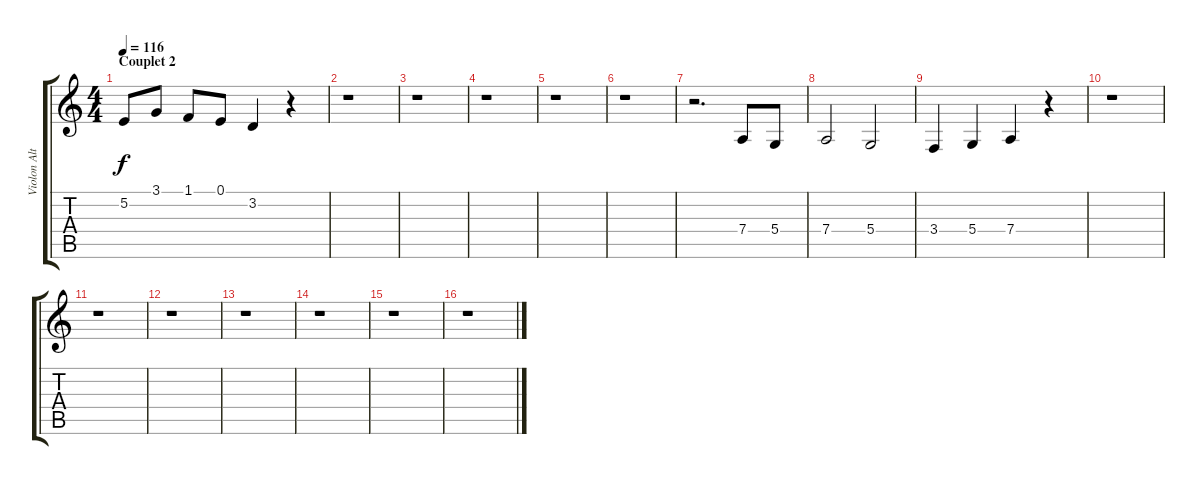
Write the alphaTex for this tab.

\track ("Violon Alto" "Violon Alt") {instrument viola}
\staff {score tabs}
\tuning (E4 B3 G3 D3 A2 E2) {hide}
\ts (4 4)
\section ("" "Couplet 2")
\tempo 116
\clef g2
\ks c
5.2.8{dy f} 3.1.8 1.1.8 0.1.8 3.2.4 r.4 |
r.1 |
r.1 |
r.1 |
r.1 |
r.1 |
r.2{d} 7.4.8 5.4.8 |
7.4.2 5.4.2 |
3.4.4 5.4.4 7.4.4 r.4 |
r.1 |
r.1 |
r.1 |
r.1 |
r.1 |
r.1 |
r.1
